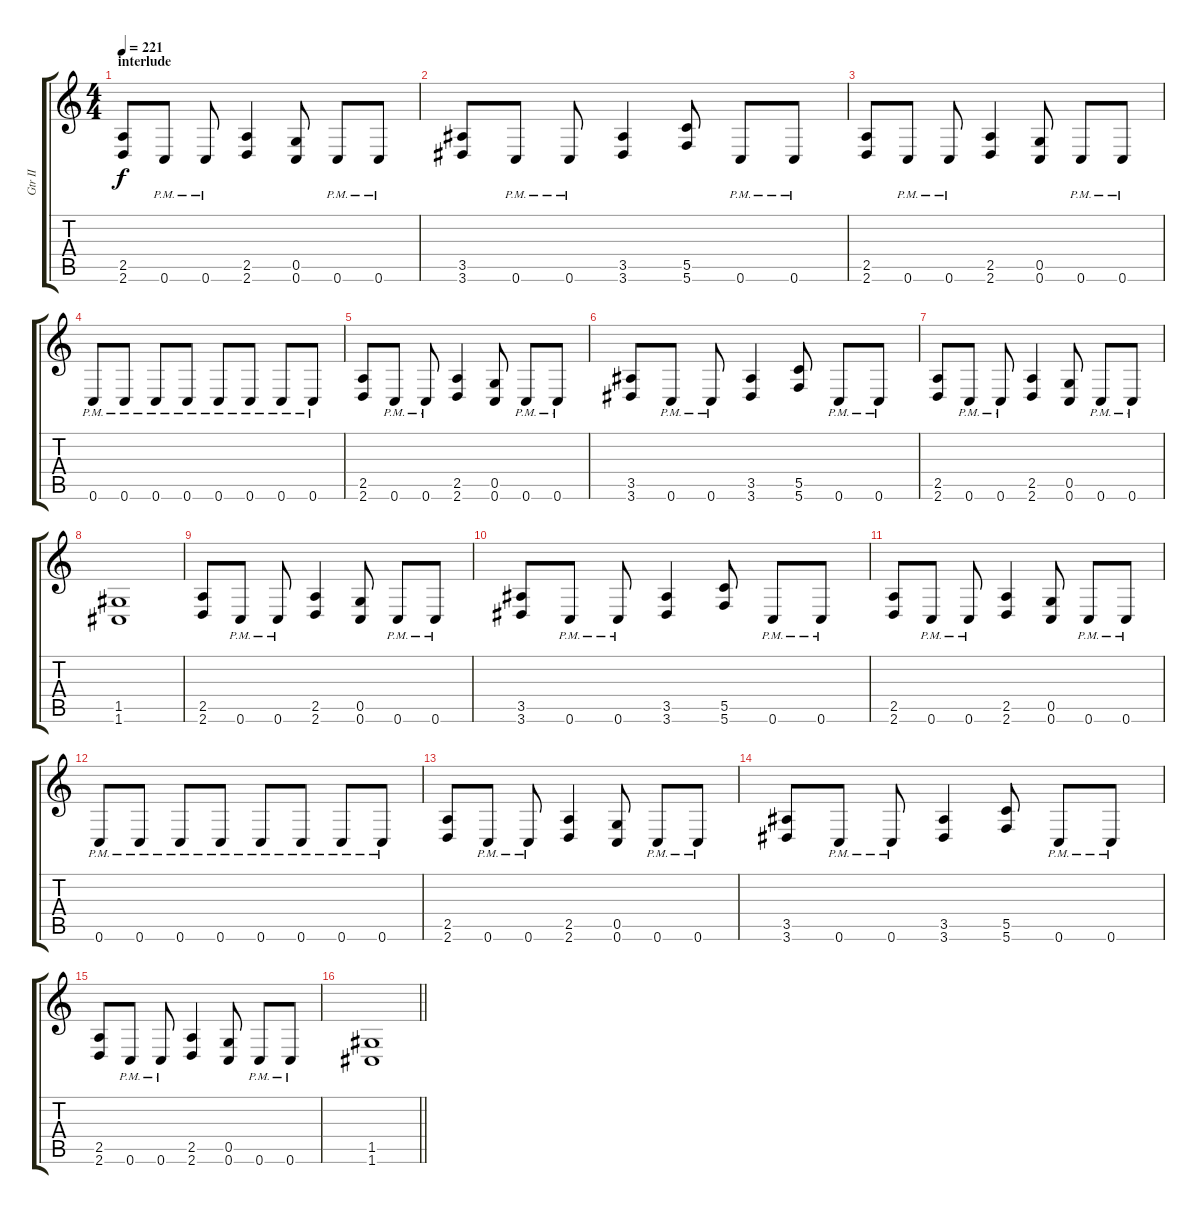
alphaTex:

\track ("Gtr II" "Gtr II") {instrument distortionguitar}
\staff {score tabs}
\tuning (D4 A3 F3 C3 G2 C2) {hide}
\ts (4 4)
\section ("" "interlude")
\tempo 221
\clef g2
\ks c
(2.5 2.6).8{dy f} 0.6{pm}.8 0.6{pm}.8 (2.5 2.6).4 (0.5 0.6).8 0.6{pm}.8 0.6{pm}.8 |
(3.5 3.6).8 0.6{pm}.8 0.6{pm}.8 (3.5 3.6).4 (5.5 5.6).8 0.6{pm}.8 0.6{pm}.8 |
(2.5 2.6).8 0.6{pm}.8 0.6{pm}.8 (2.5 2.6).4 (0.5 0.6).8 0.6{pm}.8 0.6{pm}.8 |
0.6{pm}.8 0.6{pm}.8 0.6{pm}.8 0.6{pm}.8 0.6{pm}.8 0.6{pm}.8 0.6{pm}.8 0.6{pm}.8 |
(2.5 2.6).8 0.6{pm}.8 0.6{pm}.8 (2.5 2.6).4 (0.5 0.6).8 0.6{pm}.8 0.6{pm}.8 |
(3.5 3.6).8 0.6{pm}.8 0.6{pm}.8 (3.5 3.6).4 (5.5 5.6).8 0.6{pm}.8 0.6{pm}.8 |
(2.5 2.6).8 0.6{pm}.8 0.6{pm}.8 (2.5 2.6).4 (0.5 0.6).8 0.6{pm}.8 0.6{pm}.8 |
(1.5 1.6).1 |
(2.5 2.6).8 0.6{pm}.8 0.6{pm}.8 (2.5 2.6).4 (0.5 0.6).8 0.6{pm}.8 0.6{pm}.8 |
(3.5 3.6).8 0.6{pm}.8 0.6{pm}.8 (3.5 3.6).4 (5.5 5.6).8 0.6{pm}.8 0.6{pm}.8 |
(2.5 2.6).8 0.6{pm}.8 0.6{pm}.8 (2.5 2.6).4 (0.5 0.6).8 0.6{pm}.8 0.6{pm}.8 |
0.6{pm}.8 0.6{pm}.8 0.6{pm}.8 0.6{pm}.8 0.6{pm}.8 0.6{pm}.8 0.6{pm}.8 0.6{pm}.8 |
(2.5 2.6).8 0.6{pm}.8 0.6{pm}.8 (2.5 2.6).4 (0.5 0.6).8 0.6{pm}.8 0.6{pm}.8 |
(3.5 3.6).8 0.6{pm}.8 0.6{pm}.8 (3.5 3.6).4 (5.5 5.6).8 0.6{pm}.8 0.6{pm}.8 |
(2.5 2.6).8 0.6{pm}.8 0.6{pm}.8 (2.5 2.6).4 (0.5 0.6).8 0.6{pm}.8 0.6{pm}.8 |
\barLineRight lightlight
(1.5 1.6).1
